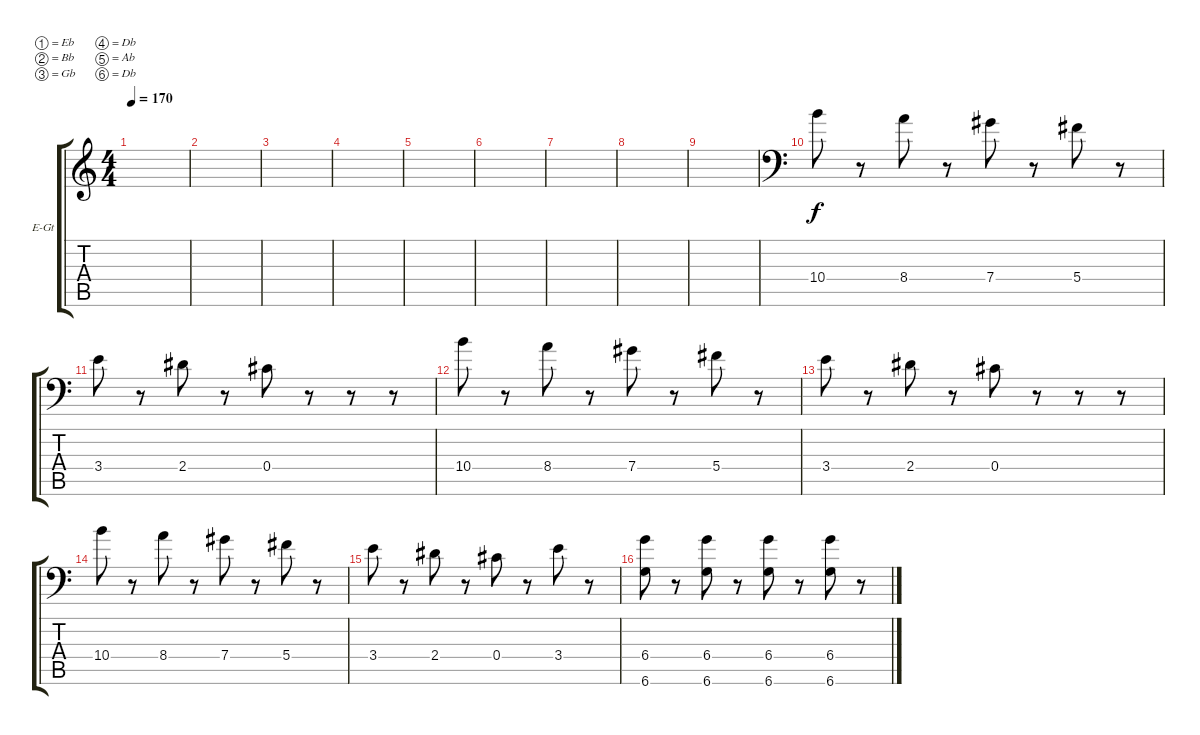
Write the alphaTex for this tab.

\defaultSystemsLayout 4
\bracketExtendMode groupsimilarinstruments
\firstSystemTrackNameOrientation horizontal
\otherSystemsTrackNameOrientation horizontal
\track ("Electric Guitar" "E-Gt") {instrument electricguitarclean}
\staff {score tabs}
\tuning (Eb4 Bb3 Gb3 Db3 Ab2 Db2)
\ts (4 4)
\tempo 170
\clef g2
\scale
0.333333
\ks c
|
\scale
0.333333 |
\scale
0.333333 |
\scale
0.333333 |
\scale
0.333333 |
\scale
0.333333 |
\scale
0.333333 |
\scale
0.333333 |
\scale
0.333333 |
\clef f4
\scale
0.333333 10.4.8 r.8 8.4.8 r.8 7.4.8 r.8 5.4.8 r.8 |
\scale
0.333333 3.4.8 r.8 2.4.8 r.8 0.4.8 r.8 r.8 r.8 |
\scale
0.333333 10.4.8 r.8 8.4.8 r.8 7.4.8 r.8 5.4.8 r.8 |
\scale
0.333333 3.4.8 r.8 2.4.8 r.8 0.4.8 r.8 r.8 r.8 |
\scale
0.333333 10.4.8 r.8 8.4.8 r.8 7.4.8 r.8 5.4.8 r.8 |
\scale
0.333333 3.4.8 r.8 2.4.8 r.8 0.4.8 r.8 3.4.8 r.8 |
\scale
0.333333 (6.6 6.4).8 r.8 (6.6 6.4).8 r.8 (6.6 6.4).8 r.8 (6.6 6.4).8 r.8
